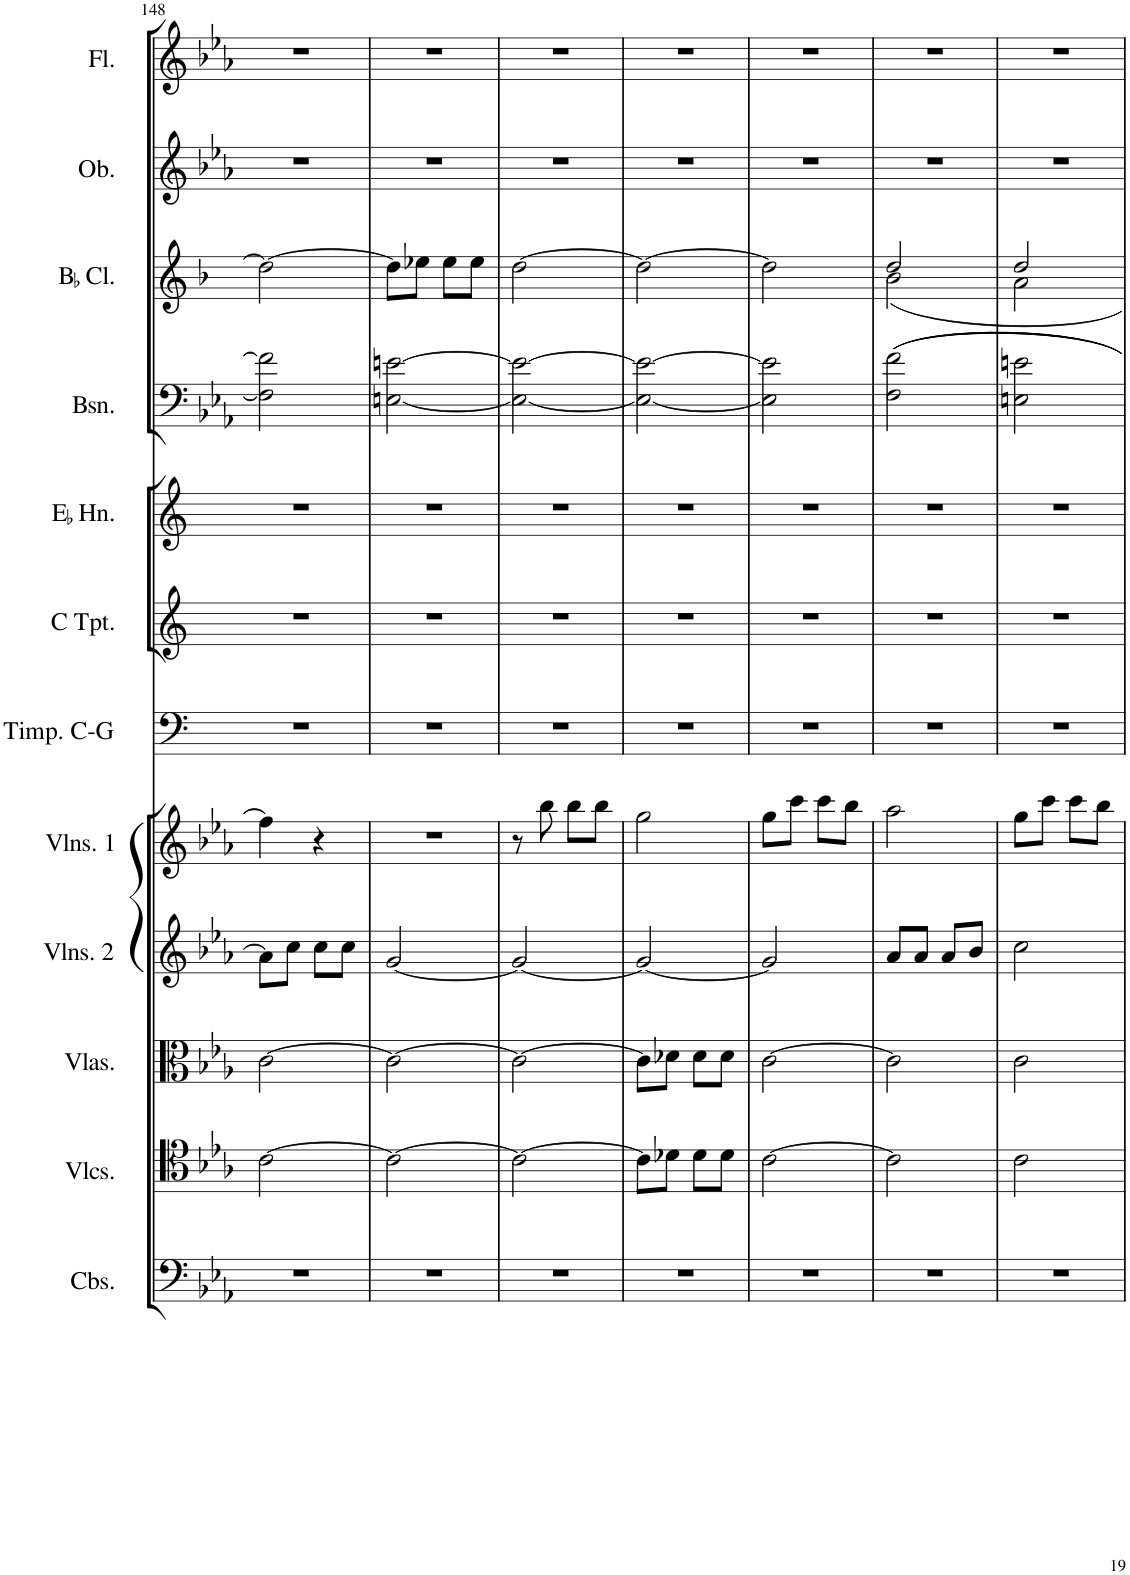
**kern	**kern	**kern	**kern	**kern	**kern	**kern	**kern	**kern	**kern	**kern	**kern
*part12	*part11	*part10	*part9	*part8	*part7	*part6	*part5	*part4	*part3	*part2	*part1
*staff12	*staff11	*staff10	*staff9	*staff8	*staff7	*staff6	*staff5	*staff4	*staff3	*staff2	*staff1
*I"Contrabasses	*I"Violoncellos	*I"Violas	*I"Violins 2	*I"Violins 1	*I"Timpani  C - G	*I"C Trumpet	*I"EaccidentalFlat Horn	*I"Bassoon	*I"BaccidentalFlat Clarinet	*I"Oboe	*I"Flute
*I'Cbs.	*I'Vlcs.	*I'Vlas.	*I'Vlns. 2	*I'Vlns. 1	*I'Timp. C-G	*I'C Tpt.	*I'EaccidentalFlat Hn.	*I'Bsn.	*I'BaccidentalFlat Cl.	*I'Ob.	*I'Fl.
!!LO:PB:g=z
*clefF4	*clefC4	*clefC3	*clefG2	*clefG2	*clefF4	*clefG2	*clefG2	*clefF4	*clefG2	*clefG2	*clefG2
*Trd7c12	*	*	*	*	*	*Trd1c2	*Trd5c9	*	*Trd1c2	*	*
*k[b-e-a-]	*k[b-e-a-]	*k[b-e-a-]	*k[b-e-a-]	*k[b-e-a-]	*k[]	*k[]	*k[]	*k[b-e-a-]	*k[b-]	*k[b-e-a-]	*k[b-e-a-]
*M2/4	*M2/4	*M2/4	*M2/4	*M2/4	*M2/4	*M2/4	*M2/4	*M2/4	*M2/4	*M2/4	*M2/4
=148	=148	=148	=148	=148	=148	=148	=148	=148	=148	=148	=148
2r	[2c\	[2c\	8a-\L]	4ff\]	2r	2r	2r	2F\] 2f\]	2dd\_	2r	2r
.	.	.	8cc\J	.	.	.	.	.	.	.	.
.	.	.	8cc\L	4r	.	.	.	.	.	.	.
.	.	.	8cc\J	.	.	.	.	.	.	.	.
=149	=149	=149	=149	=149	=149	=149	=149	=149	=149	=149	=149
2r	2c\_	2c\_	[2g/	2r	2r	2r	2r	[2En\ [2en\	8dd\L]	2r	2r
.	.	.	.	.	.	.	.	.	8ee-X\J	.	.
.	.	.	.	.	.	.	.	.	8ee-\L	.	.
.	.	.	.	.	.	.	.	.	8ee-\J	.	.
=150	=150	=150	=150	=150	=150	=150	=150	=150	=150	=150	=150
2r	2c\_	2c\_	2g/_	8r	2r	2r	2r	2E\_ 2e\_	[2dd\	2r	2r
.	.	.	.	8bb-\	.	.	.	.	.	.	.
.	.	.	.	8bb-\L	.	.	.	.	.	.	.
.	.	.	.	8bb-\J	.	.	.	.	.	.	.
=151	=151	=151	=151	=151	=151	=151	=151	=151	=151	=151	=151
2r	8c\L]	8c\L]	2g/_	2gg\	2r	2r	2r	2E\_ 2e\_	2dd\_	2r	2r
.	8d-X\J	8d-X\J	.	.	.	.	.	.	.	.	.
.	8d-\L	8d-\L	.	.	.	.	.	.	.	.	.
.	8d-\J	8d-\J	.	.	.	.	.	.	.	.	.
=152	=152	=152	=152	=152	=152	=152	=152	=152	=152	=152	=152
2r	[2c\	[2c\	2g/]	8gg\L	2r	2r	2r	2E\] 2e\]	2dd\]	2r	2r
.	.	.	.	8ccc\J	.	.	.	.	.	.	.
.	.	.	.	8ccc\L	.	.	.	.	.	.	.
.	.	.	.	8bb-\J	.	.	.	.	.	.	.
=153	=153	=153	=153	=153	=153	=153	=153	=153	=153	=153	=153
*	*	*	*	*	*	*	*	*	*^	*	*
2r	2c\]	2c\]	8a-/L	2aa-\	2r	2r	2r	2F\ 2f\	2dd/	2b-\	2r	2r
.	.	.	8a-/J	.	.	.	.	.	.	.	.	.
.	.	.	8a-/L	.	.	.	.	.	.	.	.	.
.	.	.	8b-/J	.	.	.	.	.	.	.	.	.
=154	=154	=154	=154	=154	=154	=154	=154	=154	=154	=154	=154	=154
2r	2c\	2c\	2cc\	8gg\L	2r	2r	2r	2En\ 2en\	2dd/	2a\	2r	2r
.	.	.	.	8ccc\J	.	.	.	.	.	.	.	.
.	.	.	.	8ccc\L	.	.	.	.	.	.	.	.
.	.	.	.	8bb-\J	.	.	.	.	.	.	.	.
*	*	*	*	*	*	*	*	*	*v	*v	*	*
=	=	=	=	=	=	=	=	=	=	=	=
*-	*-	*-	*-	*-	*-	*-	*-	*-	*-	*-	*-
